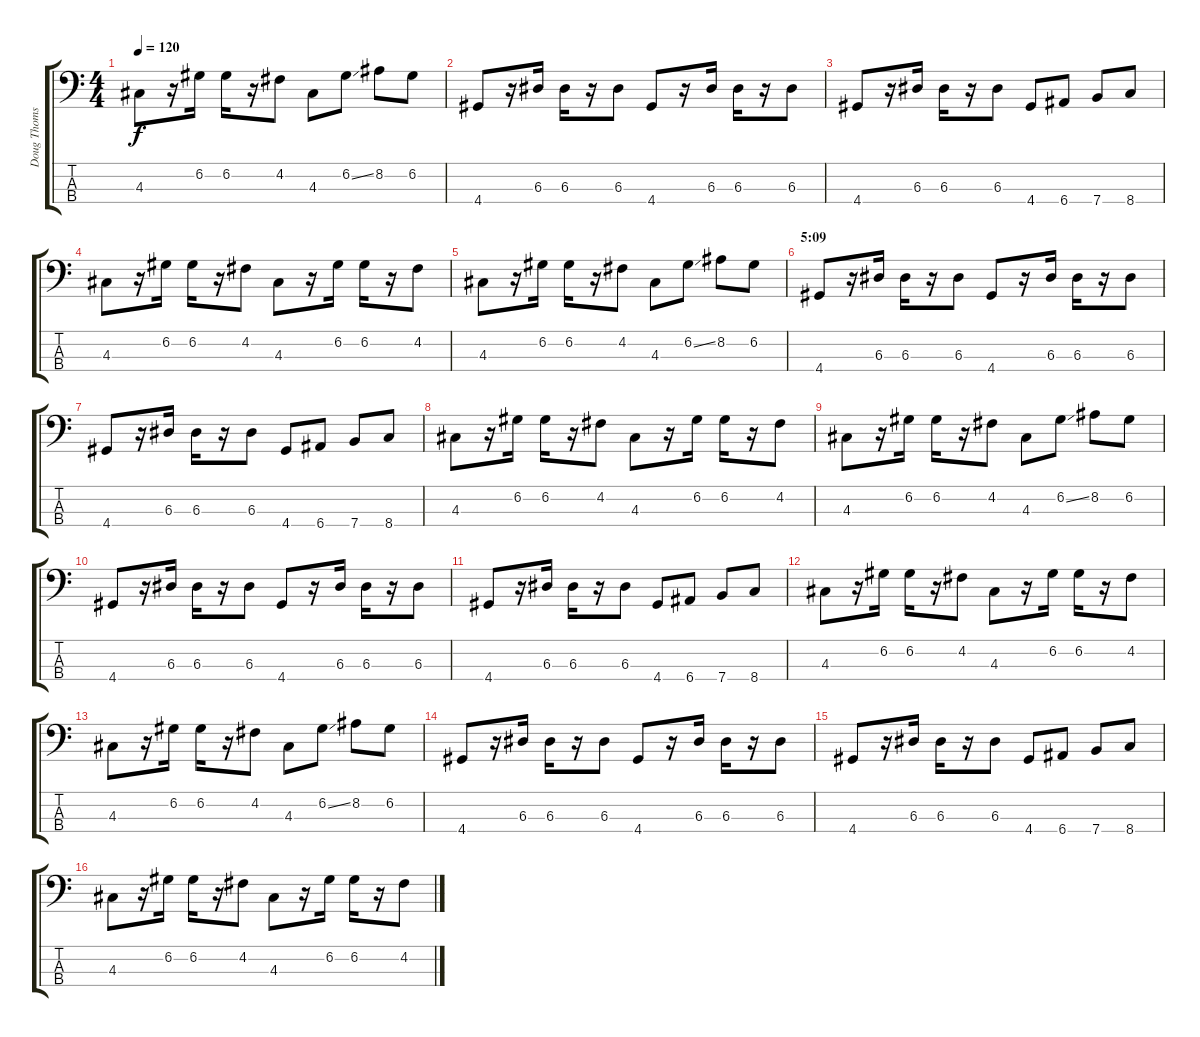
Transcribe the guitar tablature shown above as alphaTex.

\track ("Doug Thomson (bass)" "Doug Thoms") {instrument electricbassfinger}
\staff {score tabs}
\tuning (G2 D2 A1 E1) {hide}
\ts (4 4)
\tempo 120
\clef f4
\ks c
4.3.8{dy f} r.16 6.2.16 6.2.16 r.16 4.2.8 4.3.8 6.2{ss}.8 8.2.8 6.2.8 |
4.4.8 r.16 6.3.16 6.3.16 r.16 6.3.8 4.4.8 r.16 6.3.16 6.3.16 r.16 6.3.8 |
4.4.8 r.16 6.3.16 6.3.16 r.16 6.3.8 4.4.8 6.4.8 7.4.8 8.4.8 |
4.3.8 r.16 6.2.16 6.2.16 r.16 4.2.8 4.3.8 r.16 6.2.16 6.2.16 r.16 4.2.8 |
4.3.8 r.16 6.2.16 6.2.16 r.16 4.2.8 4.3.8 6.2{ss}.8 8.2.8 6.2.8 |
\section ("" "5:09")
4.4.8 r.16 6.3.16 6.3.16 r.16 6.3.8 4.4.8 r.16 6.3.16 6.3.16 r.16 6.3.8 |
4.4.8 r.16 6.3.16 6.3.16 r.16 6.3.8 4.4.8 6.4.8 7.4.8 8.4.8 |
4.3.8 r.16 6.2.16 6.2.16 r.16 4.2.8 4.3.8 r.16 6.2.16 6.2.16 r.16 4.2.8 |
4.3.8 r.16 6.2.16 6.2.16 r.16 4.2.8 4.3.8 6.2{ss}.8 8.2.8 6.2.8 |
4.4.8 r.16 6.3.16 6.3.16 r.16 6.3.8 4.4.8 r.16 6.3.16 6.3.16 r.16 6.3.8 |
4.4.8 r.16 6.3.16 6.3.16 r.16 6.3.8 4.4.8 6.4.8 7.4.8 8.4.8 |
4.3.8 r.16 6.2.16 6.2.16 r.16 4.2.8 4.3.8 r.16 6.2.16 6.2.16 r.16 4.2.8 |
4.3.8 r.16 6.2.16 6.2.16 r.16 4.2.8 4.3.8 6.2{ss}.8 8.2.8 6.2.8 |
4.4.8{volume 10} r.16 6.3.16 6.3.16 r.16 6.3.8 4.4.8 r.16 6.3.16 6.3.16 r.16 6.3.8 |
4.4.8 r.16 6.3.16 6.3.16 r.16 6.3.8 4.4.8 6.4.8 7.4.8 8.4.8 |
4.3.8{volume 8} r.16 6.2.16 6.2.16 r.16 4.2.8 4.3.8 r.16 6.2.16 6.2.16 r.16 4.2.8
